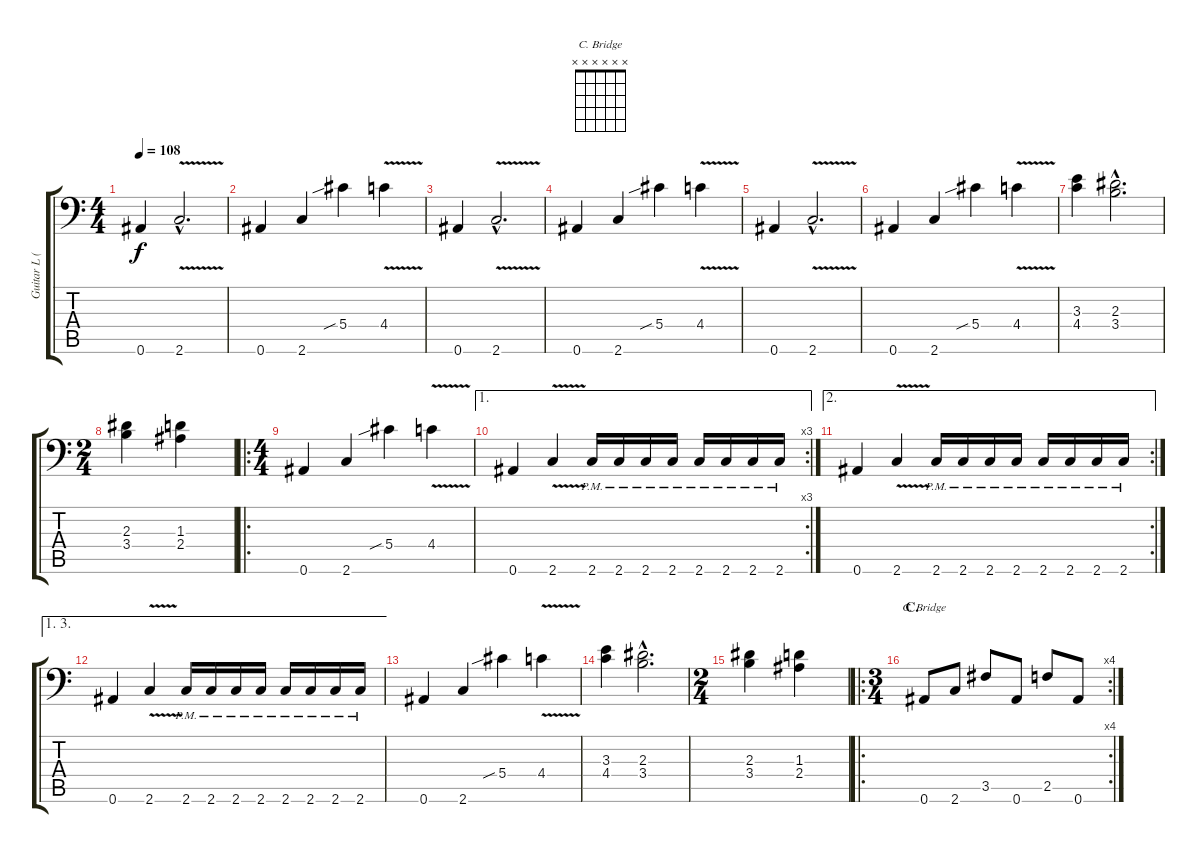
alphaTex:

\track ("Guitar L (O'Brien)" "Guitar L (") {instrument distortionguitar}
\staff {score tabs}
\tuning (Bb3 F3 Db3 Ab2 Eb2 Bb1) {hide}
\chord ("C. Bridge" x x x x x x)
\ts (4 4)
\tempo 108
\clef f4
\ks c
0.6.4{dy f} 2.6{v hac}.2{d} |
0.6.4 2.6.4 5.4{sib}.4 4.4{v}.4 |
0.6.4 2.6{v hac}.2{d} |
0.6.4 2.6.4 5.4{sib}.4 4.4{v}.4 |
0.6.4 2.6{v hac}.2{d} |
0.6.4 2.6.4 5.4{sib}.4 4.4{v}.4 |
(3.3 4.4).4 (2.3{hac} 3.4{hac}).2{d} |
\ts (2 4)
(2.3 3.4).4 (1.3 2.4).4 |
\ro
\ts (4 4)
0.6.4 2.6.4 5.4{sib}.4 4.4{v}.4 |
\ae 1
\rc 3
0.6.4 2.6{v}.4 2.6{pm}.16 2.6{pm}.16 2.6{pm}.16 2.6{pm}.16 2.6{pm}.16 2.6{pm}.16 2.6{pm}.16 2.6{pm}.16 |
\ae 2
\rc 2
0.6.4 2.6{v}.4 2.6{pm}.16 2.6{pm}.16 2.6{pm}.16 2.6{pm}.16 2.6{pm}.16 2.6{pm}.16 2.6{pm}.16 2.6{pm}.16 |
\ae (1 3)
0.6.4 2.6{v}.4 2.6{pm}.16 2.6{pm}.16 2.6{pm}.16 2.6{pm}.16 2.6{pm}.16 2.6{pm}.16 2.6{pm}.16 2.6{pm}.16 |
0.6.4 2.6.4 5.4{sib}.4 4.4{v}.4 |
(3.3 4.4).4 (2.3{hac} 3.4{hac}).2{d} |
\ts (2 4)
(2.3 3.4).4 (1.3 2.4).4 |
\ro
\rc 4
\ts (3 4)
\section ("" "C.")
0.6.8{ch "C. Bridge"} 2.6.8 3.5.8 0.6.8 2.5.8 0.6.8
